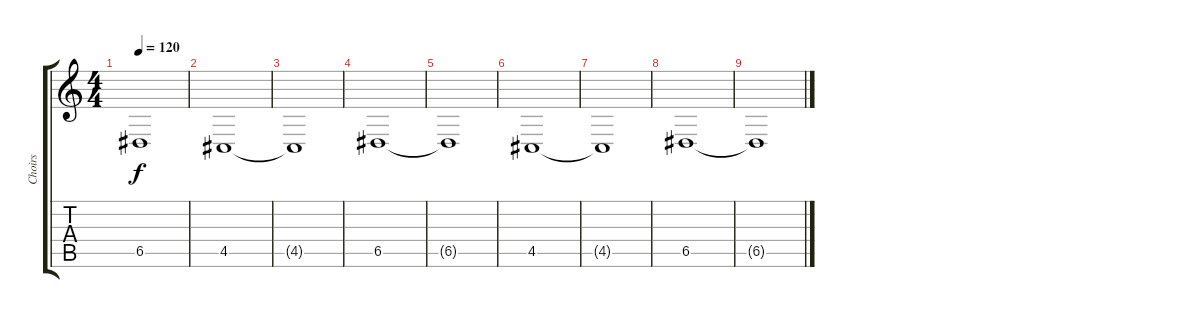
\track ("Choirs" "Choirs") {instrument choiraahs}
\staff {score tabs}
\tuning (E4 B3 G3 D3 A2 E2) {hide}
\ts (4 4)
\tempo 120
\clef g2
\ks c
6.5{t}.1{dy f} |
4.5.1 |
4.5{t}.1 |
6.5.1{volume 1} |
6.5{t}.1 |
4.5.1 |
4.5{t}.1 |
6.5.1{volume 0} |
6.5{t}.1
